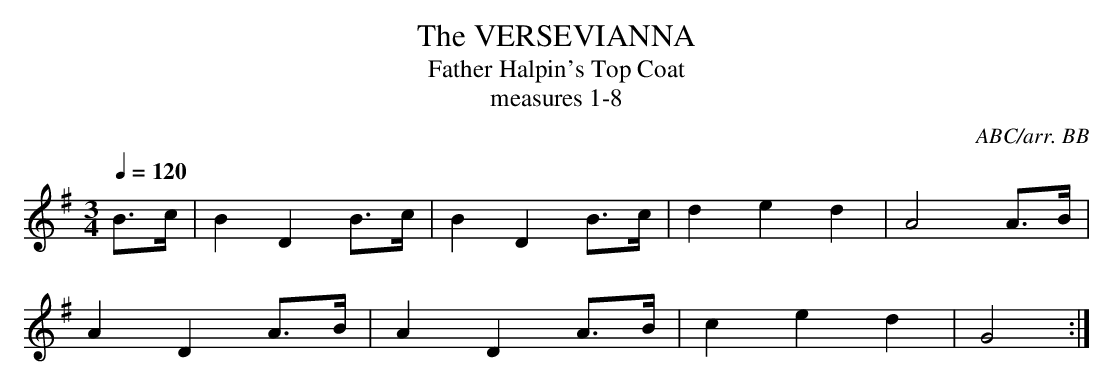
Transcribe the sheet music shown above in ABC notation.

X:1
T:VERSEVIANNA, The
T:Father Halpin's Top Coat
T:measures 1-8
C:ABC/arr. BB
as the "Versevianna" (or "Verse of Vienna" - ?) played today. (I think
correct name is "Warsowianna" after the Polish city, with Polish "W"
pronounced "V").
Q:1/4=120
L:1/8
M:3/4
K:G
B>c|B2D2 B>c|B2D2 B>c|d2e2d2|A4 A>B|
A2D2 A>B|A2D2 A>B|c2e2d2|G4:|
